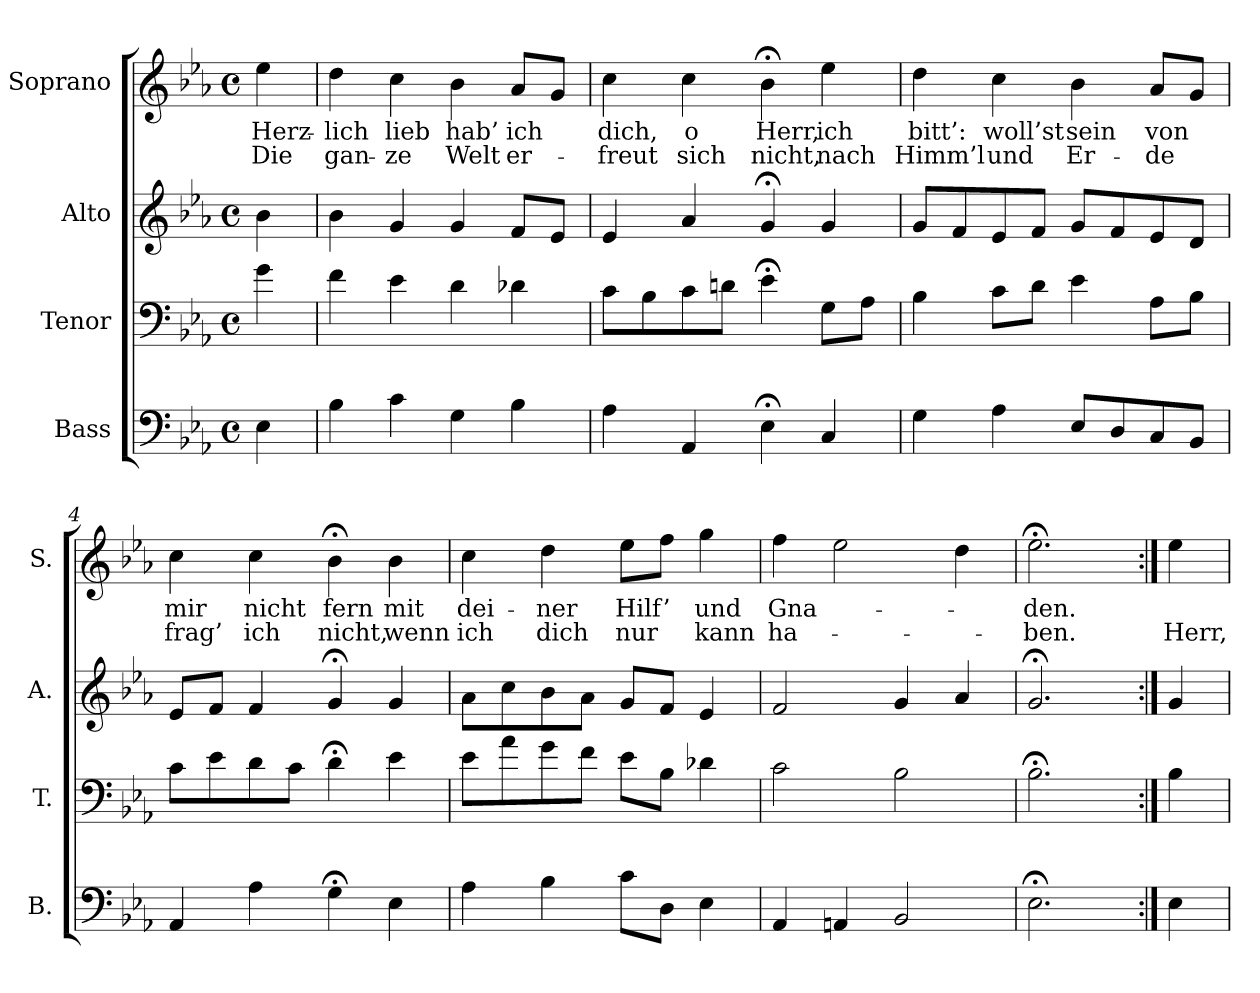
**kern	**kern	**kern	**kern	**text	**text
*part4	*part3	*part2	*part1	*part1	*part1
*staff4	*staff3	*staff2	*staff1	*staff1	*staff1
*I"Bass	*I"Tenor	*I"Alto	*I"Soprano	*	*
*I'B.	*I'T.	*I'A.	*I'S.	*	*
*clefF4	*clefF4	*clefG2	*clefG2	*	*
*k[b-e-a-]	*k[b-e-a-]	*k[b-e-a-]	*k[b-e-a-]	*	*
*E-:	*E-:	*E-:	*E-:	*	*
*M4/4	*M4/4	*M4/4	*M4/4	*	*
*met(c)	*met(c)	*met(c)	*met(c)	*	*
=	=	=	=	=	=
4E-\	4g\	4b-\	4ee-\	Herz-	Die
=1	=1	=1	=1	=1	=1
4B-\	4f\	4b-\	4dd\	-lich	gan-
4c\	4e-\	4g/	4cc\	lieb	-ze
4G\	4d\	4g/	4b-\	hab’	Welt
4B-\	4d-X\	8f/L	8a-/L	ich	er-
.	.	8e-/J	8g/J	.	.
=2	=2	=2	=2	=2	=2
4A-\	8c\L	4e-/	4cc\	dich,	-freut
.	8B-\	.	.	.	.
4AA-/	8c\	4a-/	4cc\	o	sich
.	8dn\J	.	.	.	.
4E-;<\	4e-;<\	4g;</	4b-;<\	Herr,	nicht,
4C/	8G\L	4g/	4ee-\	ich	nach
.	8A-\J	.	.	.	.
=3	=3	=3	=3	=3	=3
4G\	4B-\	8g/L	4dd\	bitt’:	Himm’l
.	.	8f/	.	.	.
4A-\	8c\L	8e-/	4cc\	woll’st	und
.	8d\J	8f/J	.	.	.
8E-/L	4e-\	8g/L	4b-\	sein	Er-
8D/	.	8f/	.	.	.
8C/	8A-\L	8e-/	8a-/L	von	-de
8BB-/J	8B-\J	8d/J	8g/J	.	.
!!LO:LB:g=z
=4	=4	=4	=4	=4	=4
4AA-/	8c\L	8e-/L	4cc\	mir	frag’
.	8e-\	8f/J	.	.	.
4A-\	8d\	4f/	4cc\	nicht	ich
.	8c\J	.	.	.	.
4G;<\	4d;<\	4g;</	4b-;<\	fern	nicht,
4E-\	4e-\	4g/	4b-\	mit	wenn
=5	=5	=5	=5	=5	=5
4A-\	8e-\L	8a-\L	4cc\	dei-	ich
.	8a-\	8cc\	.	.	.
4B-\	8g\	8b-\	4dd\	-ner	dich
.	8f\J	8a-\J	.	.	.
8c\L	8e-\L	8g/L	8ee-\L	Hilf’	nur
8D\J	8B-\J	8f/J	8ff\J	.	.
4E-\	4d-X\	4e-/	4gg\	und	kann
=6	=6	=6	=6	=6	=6
4AA-/	2c\	2f/	4ff\	Gna-	ha-
4AAn/	.	.	2ee-\	.	.
2BB-/	2B-\	4g/	.	.	.
.	.	4a-/	4dd\	.	.
=7	=7	=7	=7	=7	=7
2.E-;<\	2.B-;<\	2.g;</	2.ee-;<\	-den.	-ben.
!!LO:PB:g=z
=7a:|!	=7a:|!	=7a:|!	=7a:|!	=7a:|!	=7a:|!
4E-\	4B-\	4g/	4ee-\	.	Herr,
=	=	=	=	=	=
*-	*-	*-	*-	*-	*-
